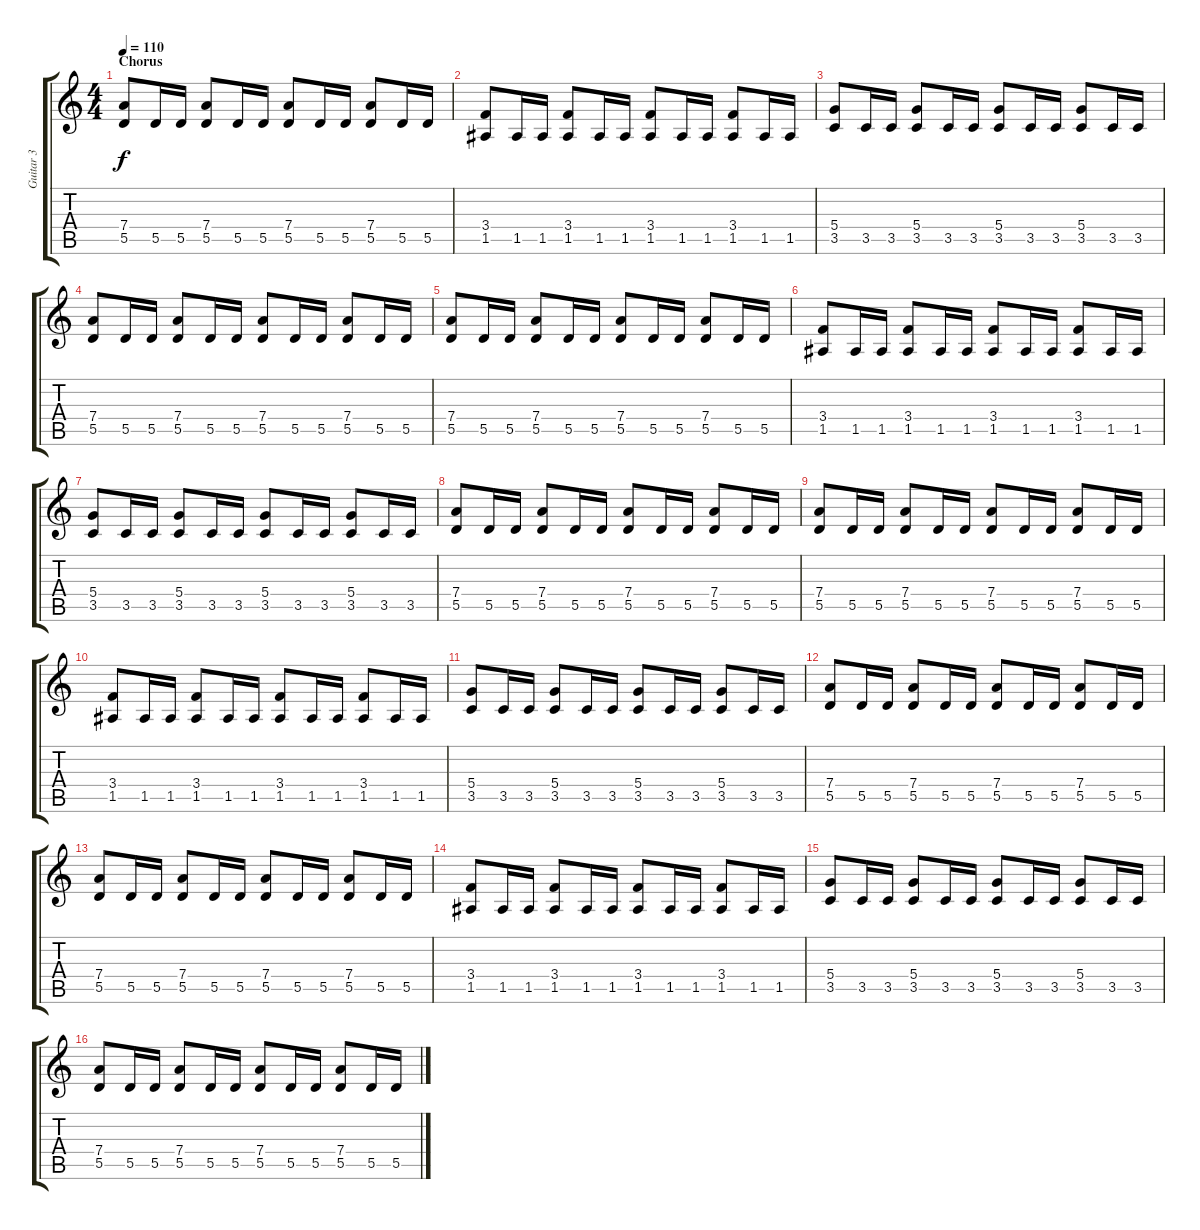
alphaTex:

\track ("Guitar 3" "Guitar 3") {instrument distortionguitar}
\staff {score tabs}
\tuning (E4 B3 G3 D3 A2 E2) {hide}
\ts (4 4)
\section ("" "Chorus")
\tempo 110
\clef g2
\ks c
(7.4 5.5).8{dy f} 5.5.16 5.5.16 (7.4 5.5).8 5.5.16 5.5.16 (7.4 5.5).8 5.5.16 5.5.16 (7.4 5.5).8 5.5.16 5.5.16 |
(3.4 1.5).8 1.5.16 1.5.16 (3.4 1.5).8 1.5.16 1.5.16 (3.4 1.5).8 1.5.16 1.5.16 (3.4 1.5).8 1.5.16 1.5.16 |
(5.4 3.5).8 3.5.16 3.5.16 (5.4 3.5).8 3.5.16 3.5.16 (5.4 3.5).8 3.5.16 3.5.16 (5.4 3.5).8 3.5.16 3.5.16 |
(7.4 5.5).8 5.5.16 5.5.16 (7.4 5.5).8 5.5.16 5.5.16 (7.4 5.5).8 5.5.16 5.5.16 (7.4 5.5).8 5.5.16 5.5.16 |
(7.4 5.5).8 5.5.16 5.5.16 (7.4 5.5).8 5.5.16 5.5.16 (7.4 5.5).8 5.5.16 5.5.16 (7.4 5.5).8 5.5.16 5.5.16 |
(3.4 1.5).8 1.5.16 1.5.16 (3.4 1.5).8 1.5.16 1.5.16 (3.4 1.5).8 1.5.16 1.5.16 (3.4 1.5).8 1.5.16 1.5.16 |
(5.4 3.5).8 3.5.16 3.5.16 (5.4 3.5).8 3.5.16 3.5.16 (5.4 3.5).8 3.5.16 3.5.16 (5.4 3.5).8 3.5.16 3.5.16 |
(7.4 5.5).8 5.5.16 5.5.16 (7.4 5.5).8 5.5.16 5.5.16 (7.4 5.5).8 5.5.16 5.5.16 (7.4 5.5).8 5.5.16 5.5.16 |
(7.4 5.5).8 5.5.16 5.5.16 (7.4 5.5).8 5.5.16 5.5.16 (7.4 5.5).8 5.5.16 5.5.16 (7.4 5.5).8 5.5.16 5.5.16 |
(3.4 1.5).8 1.5.16 1.5.16 (3.4 1.5).8 1.5.16 1.5.16 (3.4 1.5).8 1.5.16 1.5.16 (3.4 1.5).8 1.5.16 1.5.16 |
(5.4 3.5).8 3.5.16 3.5.16 (5.4 3.5).8 3.5.16 3.5.16 (5.4 3.5).8 3.5.16 3.5.16 (5.4 3.5).8 3.5.16 3.5.16 |
(7.4 5.5).8 5.5.16 5.5.16 (7.4 5.5).8 5.5.16 5.5.16 (7.4 5.5).8 5.5.16 5.5.16 (7.4 5.5).8 5.5.16 5.5.16 |
(7.4 5.5).8 5.5.16 5.5.16 (7.4 5.5).8 5.5.16 5.5.16 (7.4 5.5).8 5.5.16 5.5.16 (7.4 5.5).8 5.5.16 5.5.16 |
(3.4 1.5).8 1.5.16 1.5.16 (3.4 1.5).8 1.5.16 1.5.16 (3.4 1.5).8 1.5.16 1.5.16 (3.4 1.5).8 1.5.16 1.5.16 |
(5.4 3.5).8 3.5.16 3.5.16 (5.4 3.5).8 3.5.16 3.5.16 (5.4 3.5).8 3.5.16 3.5.16 (5.4 3.5).8 3.5.16 3.5.16 |
(7.4 5.5).8 5.5.16 5.5.16 (7.4 5.5).8 5.5.16 5.5.16 (7.4 5.5).8 5.5.16 5.5.16 (7.4 5.5).8 5.5.16 5.5.16
